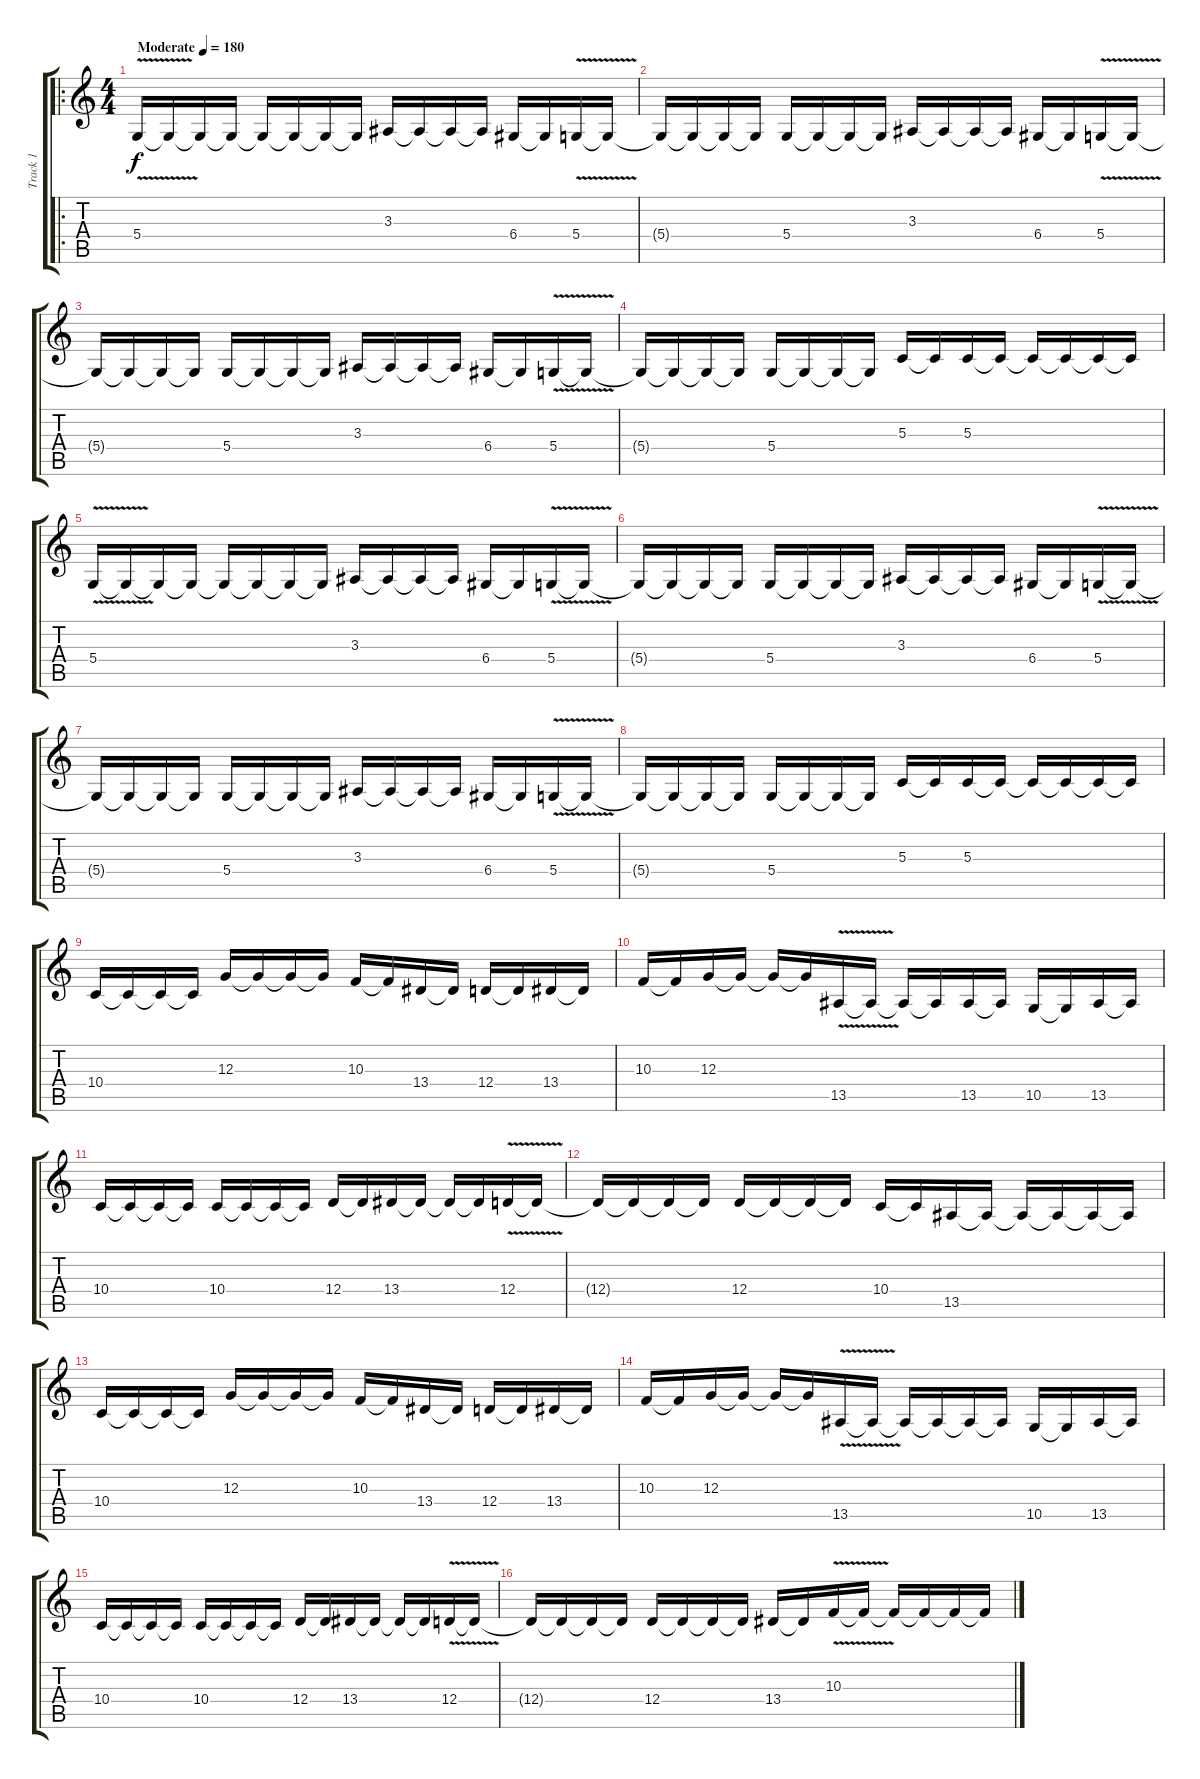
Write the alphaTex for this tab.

\track ("Track 1" "Track 1") {instrument lead5charang}
\staff {score tabs}
\tuning (E4 B3 G3 D3 A2 E2) {hide}
\ro
\ts (4 4)
\tempo (180 "Moderate")
\clef g2
\ks c
5.4{v}.16{dy f instrument lead5charang} 5.4{t}.16 5.4{t}.16 5.4{t}.16 5.4{t}.16 5.4{t}.16 5.4{t}.16 5.4{t}.16 3.3.16 3.3{t}.16 3.3{t}.16 3.3{t}.16 6.4.16 6.4{t}.16 5.4{v}.16 5.4{t}.16 |
5.4{t}.16 5.4{t}.16 5.4{t}.16 5.4{t}.16 5.4.16 5.4{t}.16 5.4{t}.16 5.4{t}.16 3.3.16 3.3{t}.16 3.3{t}.16 3.3{t}.16 6.4.16 6.4{t}.16 5.4{v}.16 5.4{t}.16 |
5.4{t}.16 5.4{t}.16 5.4{t}.16 5.4{t}.16 5.4.16 5.4{t}.16 5.4{t}.16 5.4{t}.16 3.3.16 3.3{t}.16 3.3{t}.16 3.3{t}.16 6.4.16 6.4{t}.16 5.4{v}.16 5.4{t}.16 |
5.4{t}.16 5.4{t}.16 5.4{t}.16 5.4{t}.16 5.4.16 5.4{t}.16 5.4{t}.16 5.4{t}.16 5.3.16 5.3{t}.16 5.3.16 5.3{t}.16 5.3{t}.16 5.3{t}.16 5.3{t}.16 5.3{t}.16 |
5.4{v}.16 5.4{t}.16 5.4{t}.16 5.4{t}.16 5.4{t}.16 5.4{t}.16 5.4{t}.16 5.4{t}.16 3.3.16 3.3{t}.16 3.3{t}.16 3.3{t}.16 6.4.16 6.4{t}.16 5.4{v}.16 5.4{t}.16 |
5.4{t}.16 5.4{t}.16 5.4{t}.16 5.4{t}.16 5.4.16 5.4{t}.16 5.4{t}.16 5.4{t}.16 3.3.16 3.3{t}.16 3.3{t}.16 3.3{t}.16 6.4.16 6.4{t}.16 5.4{v}.16 5.4{t}.16 |
5.4{t}.16 5.4{t}.16 5.4{t}.16 5.4{t}.16 5.4.16 5.4{t}.16 5.4{t}.16 5.4{t}.16 3.3.16 3.3{t}.16 3.3{t}.16 3.3{t}.16 6.4.16 6.4{t}.16 5.4{v}.16 5.4{t}.16 |
5.4{t}.16 5.4{t}.16 5.4{t}.16 5.4{t}.16 5.4.16 5.4{t}.16 5.4{t}.16 5.4{t}.16 5.3.16 5.3{t}.16 5.3.16 5.3{t}.16 5.3{t}.16 5.3{t}.16 5.3{t}.16 5.3{t}.16 |
10.4.16 10.4{t}.16 10.4{t}.16 10.4{t}.16 12.3.16 12.3{t}.16 12.3{t}.16 12.3{t}.16 10.3.16 10.3{t}.16 13.4.16 13.4{t}.16 12.4.16 12.4{t}.16 13.4.16 13.4{t}.16 |
10.3.16 10.3{t}.16 12.3.16 12.3{t}.16 12.3{t}.16 12.3{t}.16 13.5{v}.16 13.5{t}.16 13.5{t}.16 13.5{t}.16 13.5.16 13.5{t}.16 10.5.16 10.5{t}.16 13.5.16 13.5{t}.16 |
10.4.16 10.4{t}.16 10.4{t}.16 10.4{t}.16 10.4.16 10.4{t}.16 10.4{t}.16 10.4{t}.16 12.4.16 12.4{t}.16 13.4.16 13.4{t}.16 13.4{t}.16 13.4{t}.16 12.4{v}.16 12.4{t}.16 |
12.4{t}.16 12.4{t}.16 12.4{t}.16 12.4{t}.16 12.4.16 12.4{t}.16 12.4{t}.16 12.4{t}.16 10.4.16 10.4{t}.16 13.5.16 13.5{t}.16 13.5{t}.16 13.5{t}.16 13.5{t}.16 13.5{t}.16 |
10.4.16 10.4{t}.16 10.4{t}.16 10.4{t}.16 12.3.16 12.3{t}.16 12.3{t}.16 12.3{t}.16 10.3.16 10.3{t}.16 13.4.16 13.4{t}.16 12.4.16 12.4{t}.16 13.4.16 13.4{t}.16 |
10.3.16 10.3{t}.16 12.3.16 12.3{t}.16 12.3{t}.16 12.3{t}.16 13.5{v}.16 13.5{t}.16 13.5{t}.16 13.5{t}.16 13.5{t}.16 13.5{t}.16 10.5.16 10.5{t}.16 13.5.16 13.5{t}.16 |
10.4.16 10.4{t}.16 10.4{t}.16 10.4{t}.16 10.4.16 10.4{t}.16 10.4{t}.16 10.4{t}.16 12.4.16 12.4{t}.16 13.4.16 13.4{t}.16 13.4{t}.16 13.4{t}.16 12.4{v}.16 12.4{t}.16 |
12.4{t}.16 12.4{t}.16 12.4{t}.16 12.4{t}.16 12.4.16 12.4{t}.16 12.4{t}.16 12.4{t}.16 13.4.16 13.4{t}.16 10.3{v}.16 10.3{t}.16 10.3{t}.16 10.3{t}.16 10.3{t}.16 10.3{t}.16
